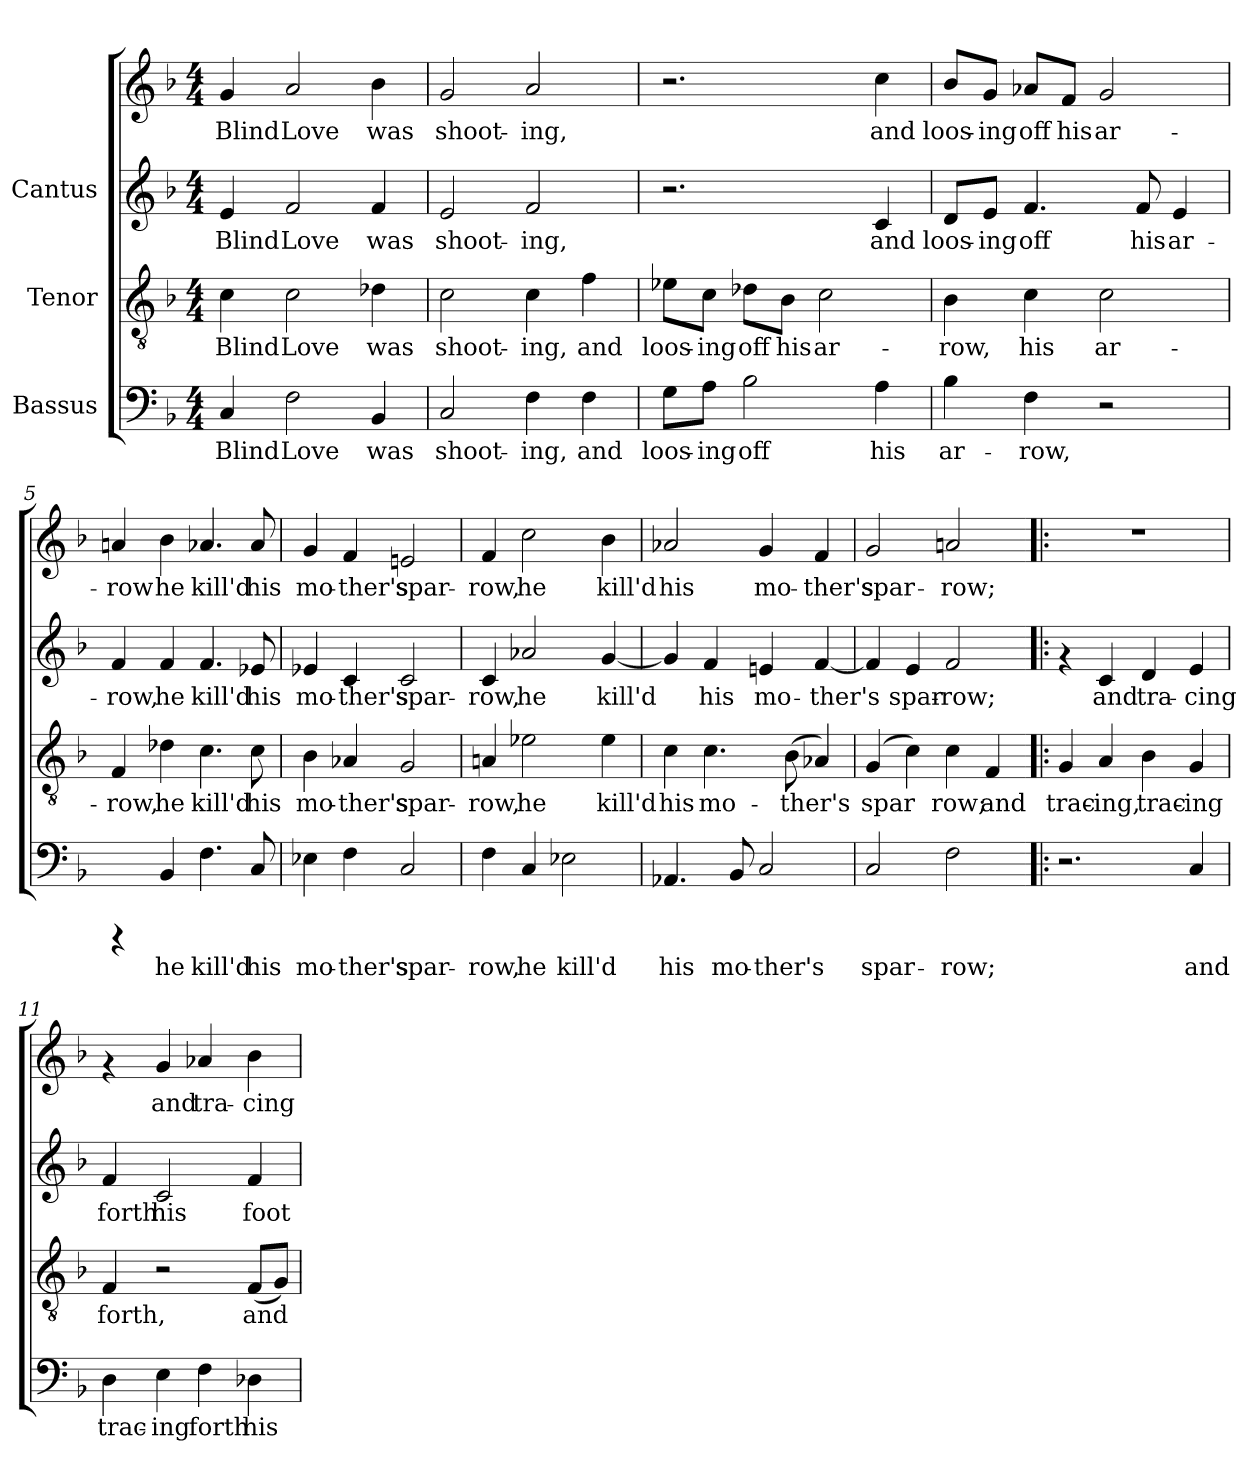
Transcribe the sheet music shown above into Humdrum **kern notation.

**kern	**text	**kern	**text	**kern	**text	**kern	**text
*part3	*part3	*part2	*part2	*part1	*part1	*part1	*part1
*staff4	*staff4	*staff3	*staff3	*staff2	*staff2	*staff1	*staff1
*I"Bassus	*	*I"Tenor	*	*I"Cantus	*	*	*
!!LO:PB:g=z
*stria5	*	*stria5	*	*stria5	*	*stria5	*
*clefF4	*	*clefGv2	*	*clefG2	*	*clefG2	*
*k[b-]	*	*k[b-]	*	*k[b-]	*	*k[b-]	*
*F:	*	*F:	*	*F:	*	*F:	*
*M4/4	*	*M4/4	*	*M4/4	*	*M4/4	*
*MM144	*	*MM144	*	*MM144	*	*MM144	*
=1	=1	=1	=1	=1	=1	=1	=1
!	!LO:LY:b:cj	!	!LO:LY:b:cj	!	!LO:LY:b:cj	!	!LO:LY:b:cj
4C/	Blind	4c\	Blind	4e/	Blind	4g/	Blind
!	!LO:LY:b:cj	!	!LO:LY:b:cj	!	!LO:LY:b:cj	!	!LO:LY:b:cj
2F\	Love	2c\	Love	2f/	Love	2a/	Love
!	!LO:LY:b:cj	!	!LO:LY:b:cj	!	!LO:LY:b:cj	!	!LO:LY:b:cj
4BB-/	was	4d-X\	was	4f/	was	4b-\	was
=2	=2	=2	=2	=2	=2	=2	=2
!	!LO:LY:b:cj	!	!LO:LY:b:cj	!	!LO:LY:b:cj	!	!LO:LY:b:cj
2C/	shoot-	2c\	shoot-	2e/	shoot-	2g/	shoot-
!	!LO:LY:b:cj	!	!LO:LY:b:cj	!	!LO:LY:b:cj	!	!LO:LY:b:cj
4F\	-ing,	4c\	-ing,	2f/	-ing,	2a/	-ing,
!	!LO:LY:b:cj	!	!LO:LY:b:cj	!	!	!	!
4F\	and	4f\	and	.	.	.	.
=3	=3	=3	=3	=3	=3	=3	=3
!	!LO:LY:b:cj	!	!LO:LY:b:cj	!	!	!	!
8G\L	loos-	8e-X\L	loos-	2.r	.	2.r	.
!	!LO:LY:b:cj	!	!LO:LY:b:cj	!	!	!	!
8A\J	-ing	8c\J	-ing	.	.	.	.
!	!LO:LY:b:cj	!	!LO:LY:b:cj	!	!	!	!
2B-\	off	8d-X\L	off	.	.	.	.
!	!	!	!LO:LY:b:cj	!	!	!	!
.	.	8B-\J	his	.	.	.	.
!	!	!	!LO:LY:b:cj	!	!	!	!
.	.	2c\	ar-	.	.	.	.
!	!LO:LY:b:cj	!	!	!	!LO:LY:b:cj	!	!LO:LY:b:cj
4A\	his	.	.	4c/	and	4cc\	and
=4	=4	=4	=4	=4	=4	=4	=4
!	!LO:LY:b:cj	!	!LO:LY:b:cj	!	!LO:LY:b:cj	!	!LO:LY:b:cj
4B-\	ar-	4B-\	-row,	8d/L	-loos-	8b-/L	loos-
!	!	!	!	!	!LO:LY:b:cj	!	!LO:LY:b:cj
.	.	.	.	8e/J	-ing	8g/J	-ing
!	!LO:LY:b:cj	!	!LO:LY:b:cj	!	!LO:LY:b:cj	!	!LO:LY:b:cj
4F\	-row,	4c\	his	4.f/	off	8a-X/L	off
!	!	!	!	!	!	!	!LO:LY:b:cj
.	.	.	.	.	.	8f/J	his
!	!	!	!LO:LY:b:cj	!	!	!	!LO:LY:b:cj
2r	.	2c\	ar-	.	.	2g/	ar-
!	!	!	!	!	!LO:LY:b:cj	!	!
.	.	.	.	8f/	his	.	.
!	!	!	!	!	!LO:LY:b:cj	!	!
.	.	.	.	4e/	ar-	.	.
!!LO:LB:g=z
=5	=5	=5	=5	=5	=5	=5	=5
!	!	!	!LO:LY:b:cj	!	!LO:LY:b:cj	!	!LO:LY:b:cj
4rCCC	.	4F/	-row,	4f/	row,	4an/	-row
!	!LO:LY:b:cj	!	!LO:LY:b:cj	!	!LO:LY:b:cj	!	!LO:LY:b:cj
4BB-/	he	4d-X\	he	4f/	he	4b-\	he
!	!LO:LY:b:cj	!	!LO:LY:b:cj	!	!LO:LY:b:cj	!	!LO:LY:b:cj
4.F\	kill'd	4.c\	kill'd	4.f/	kill'd	4.a-X/	kill'd
!	!LO:LY:b:cj	!	!LO:LY:b:cj	!	!LO:LY:b:cj	!	!LO:LY:b:cj
8C/	his	8c\	his	8e-X/	his	8a-/	his
=6	=6	=6	=6	=6	=6	=6	=6
!	!LO:LY:b:cj	!	!LO:LY:b:cj	!	!LO:LY:b:cj	!	!LO:LY:b:cj
4E-X\	mo-	4B-\	mo-	4e-X/	-mo-	4g/	mo-
!	!LO:LY:b:cj	!	!LO:LY:b:cj	!	!LO:LY:b:cj	!	!LO:LY:b:cj
4F\	-ther's	4A-X/	-ther's	4c/	-ther's	4f/	-ther's
!	!LO:LY:b:cj	!	!LO:LY:b:cj	!	!LO:LY:b:cj	!	!LO:LY:b:cj
2C/	spar-	2G/	spar-	2c/	spar-	2en/	spar-
=7	=7	=7	=7	=7	=7	=7	=7
!	!LO:LY:b:cj	!	!LO:LY:b:cj	!	!LO:LY:b:cj	!	!LO:LY:b:cj
4F\	-row,	4An/	-row,	4c/	row,	4f/	-row,
!	!LO:LY:b:cj	!	!LO:LY:b:cj	!	!LO:LY:b:cj	!	!LO:LY:b:cj
4C/	he	2e-X\	he	2a-X/	he	2cc\	he
!	!LO:LY:b:cj	!	!	!	!	!	!
2E-X\	kill'd	.	.	.	.	.	.
!	!	!	!LO:LY:b:cj	!	!LO:LY:b:cj	!	!LO:LY:b:cj
.	.	4e-\	kill'd	[<4g/	kill'd	4b-\	kill'd
=8	=8	=8	=8	=8	=8	=8	=8
!	!LO:LY:b:cj	!	!LO:LY:b:cj	!	!LO:LY:b:cj	!	!LO:LY:b:cj
4.AA-X/	his	4c\	his	4g/]	.	2a-X/	his
!	!	!	!LO:LY:b:cj	!	!LO:LY:b:cj	!	!
.	.	4.c\	mo-	4f/	his	.	.
!	!LO:LY:b:cj	!	!	!	!	!	!
8BB-/	mo-	.	.	.	.	.	.
!	!LO:LY:b:cj	!	!	!	!LO:LY:b:cj	!	!LO:LY:b:cj
2C/	-ther's	.	.	4en/	mo-	4g/	mo-
!	!	!	!LO:LY:b:cj	!	!	!	!
.	.	(>8B-\	-ther's	.	.	.	.
!	!	!	!LO:LY:b:cj	!	!LO:LY:b:cj	!	!LO:LY:b:cj
.	.	4A-X/)	.	[<4f/	-ther's	4f/	-ther's
!!LO:LB:g=z
=9	=9	=9	=9	=9	=9	=9	=9
!	!LO:LY:b:cj	!	!LO:LY:b:cj	!	!LO:LY:b:cj	!	!LO:LY:b:cj
2C/	spar-	(<4G/	spar-	4f/]	.	2g/	spar-
!	!	!	!LO:LY:b:cj	!	!LO:LY:b:cj	!	!
.	.	4c\)	-	4e/	spar-	.	.
!	!LO:LY:b:cj	!	!LO:LY:b:cj	!	!LO:LY:b:cj	!	!LO:LY:b:cj
2F\	-row;	4c\	row;	2f/	-row;	2an/	-row;
!	!	!	!LO:LY:b:cj	!	!	!	!
.	.	4F/	and	.	.	.	.
=10!|:	=10!|:	=10!|:	=10!|:	=10!|:	=10!|:	=10!|:	=10!|:
!	!	!	!LO:LY:b:cj	!	!	!	!
2.r	.	4G/	trac-	4rf	.	1r	.
!	!	!	!LO:LY:b:cj	!	!LO:LY:b:cj	!	!
.	.	4A/	-ing,	4c/	and	.	.
!	!	!	!LO:LY:b:cj	!	!LO:LY:b:cj	!	!
.	.	4B-\	trac-	4d/	tra-	.	.
!	!LO:LY:b:cj	!	!LO:LY:b:cj	!	!LO:LY:b:cj	!	!
4C/	and	4G/	-ing	4e/	-cing	.	.
=11	=11	=11	=11	=11	=11	=11	=11
!	!LO:LY:b:cj	!	!LO:LY:b:cj	!	!LO:LY:b:cj	!	!
4D\	trac-	4F/	forth,	4f/	forth	4rf	.
!	!LO:LY:b:cj	!	!	!	!LO:LY:b:cj	!	!LO:LY:b:cj
4E\	-ing	2r	.	2c/	his	4g/	and
!	!LO:LY:b:cj	!	!	!	!	!	!LO:LY:b:cj
4F\	forth	.	.	.	.	4a-X/	tra-
!	!LO:LY:b:cj	!	!LO:LY:b:cj	!	!LO:LY:b:cj	!	!LO:LY:b:cj
4D-X\	his	(<8F/L	and	4f/	foot-	4b-\	-cing
!	!	!	!LO:LY:b:cj	!	!	!	!
.	.	8G/J)	.	.	.	.	.
=	=	=	=	=	=	=	=
*-	*-	*-	*-	*-	*-	*-	*-
